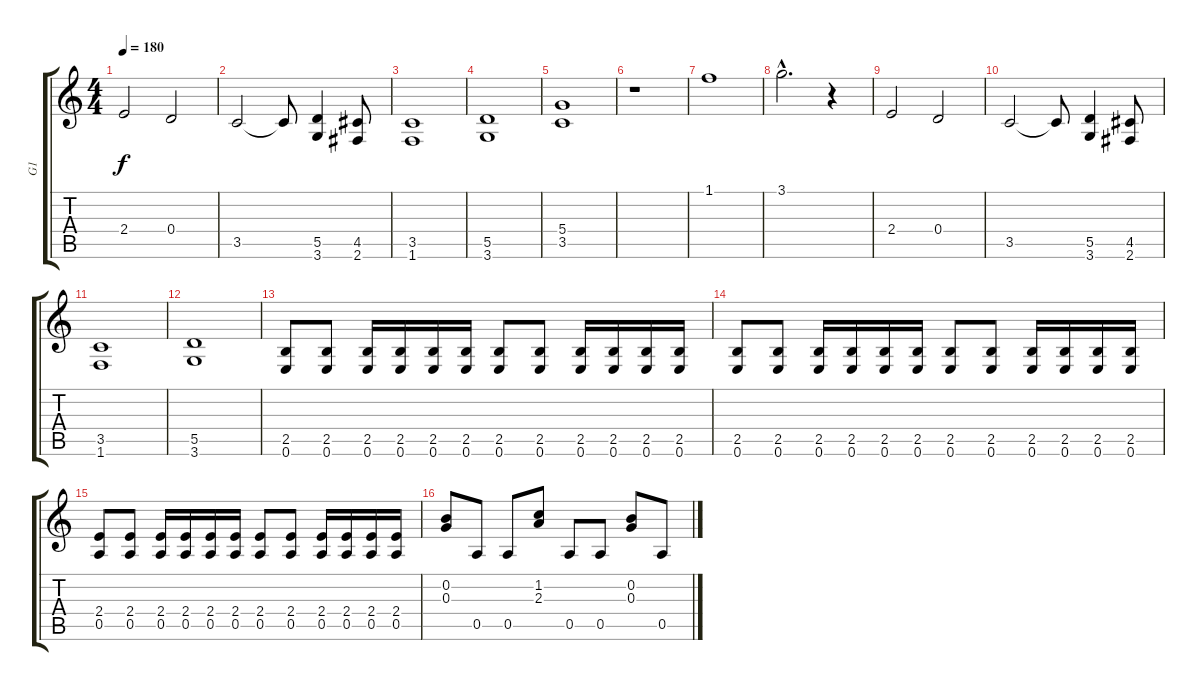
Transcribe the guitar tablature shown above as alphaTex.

\track ("G1" "G1") {instrument distortionguitar}
\staff {score tabs}
\tuning (E4 B3 G3 D3 A2 E2) {hide}
\ts (4 4)
\tempo 180
\clef g2
\ks c
2.4.2{dy f} 0.4.2 |
3.5.2 3.5{t}.8 (5.5 3.6).4 (4.5 2.6).8 |
(3.5 1.6).1 |
(5.5 3.6).1 |
(5.4 3.5).1 |
r.1 |
1.1.1 |
3.1{hac}.2{d} r.4 |
2.4.2 0.4.2 |
3.5.2 3.5{t}.8 (5.5 3.6).4 (4.5 2.6).8 |
(3.5 1.6).1 |
(5.5 3.6).1 |
(2.5 0.6).8 (2.5 0.6).8 (2.5 0.6).16 (2.5 0.6).16 (2.5 0.6).16 (2.5 0.6).16 (2.5 0.6).8 (2.5 0.6).8 (2.5 0.6).16 (2.5 0.6).16 (2.5 0.6).16 (2.5 0.6).16 |
(2.5 0.6).8 (2.5 0.6).8 (2.5 0.6).16 (2.5 0.6).16 (2.5 0.6).16 (2.5 0.6).16 (2.5 0.6).8 (2.5 0.6).8 (2.5 0.6).16 (2.5 0.6).16 (2.5 0.6).16 (2.5 0.6).16 |
(2.4 0.5).8 (2.4 0.5).8 (2.4 0.5).16 (2.4 0.5).16 (2.4 0.5).16 (2.4 0.5).16 (2.4 0.5).8 (2.4 0.5).8 (2.4 0.5).16 (2.4 0.5).16 (2.4 0.5).16 (2.4 0.5).16 |
(0.2 0.3).8 0.5.8 0.5.8 (1.2 2.3).8 0.5.8 0.5.8 (0.2 0.3).8 0.5.8
